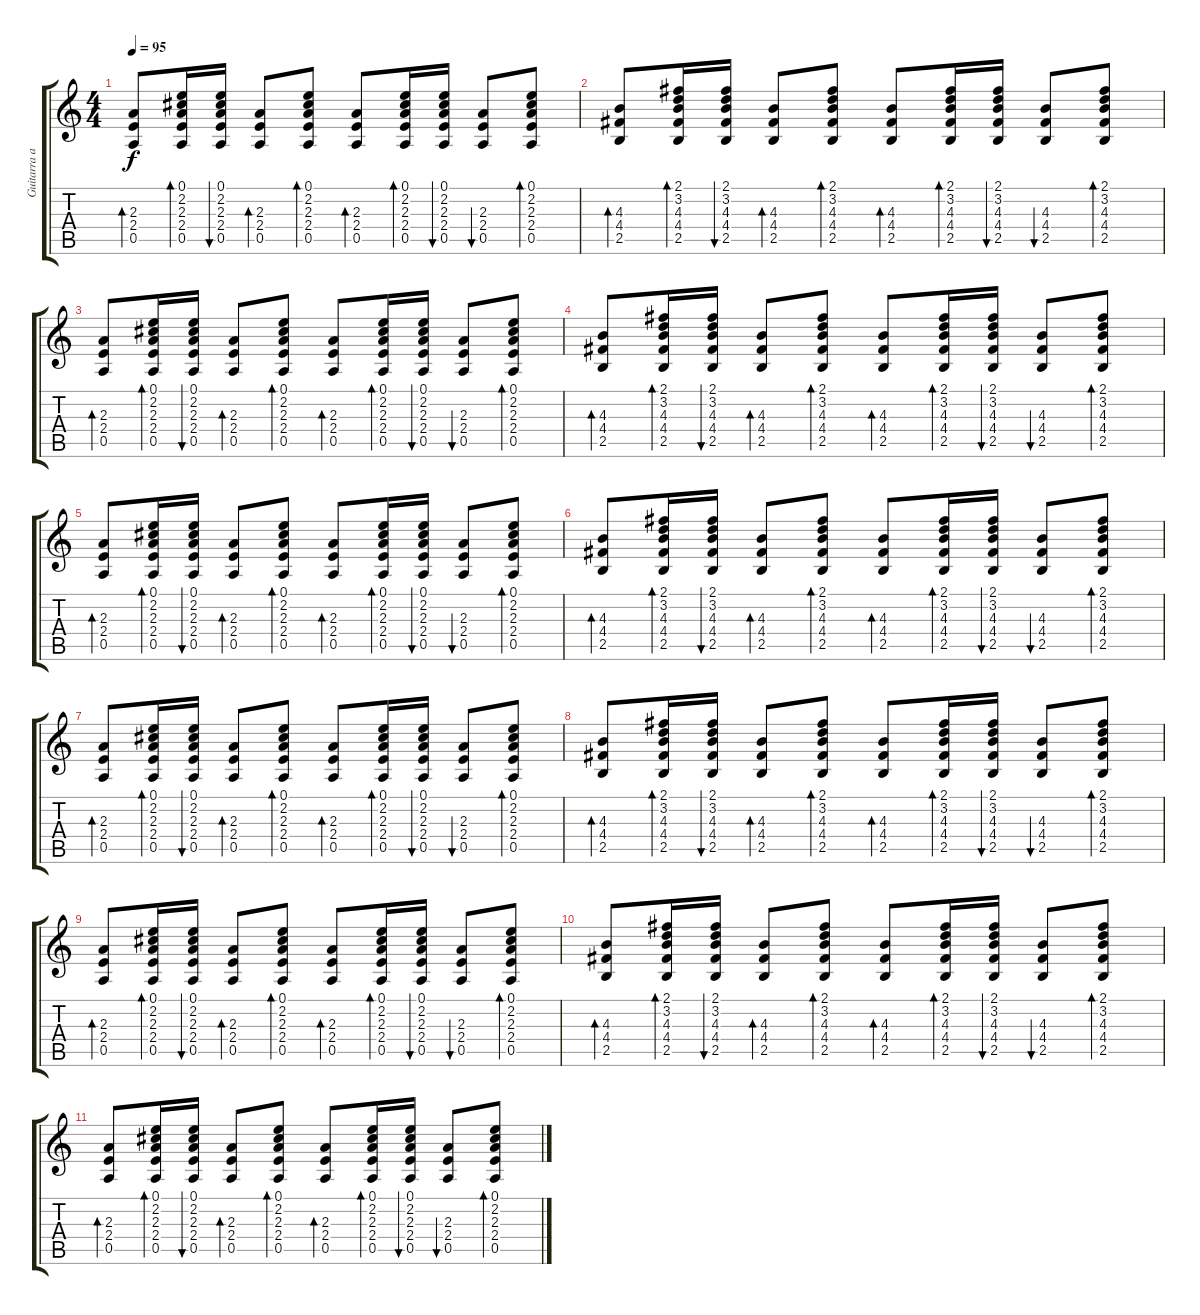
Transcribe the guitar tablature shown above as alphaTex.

\track ("Guitarra acustica 2" "Guitarra a") {instrument acousticguitarsteel}
\staff {score tabs}
\tuning (E4 B3 G3 D3 A2 E2) {hide}
\ts (4 4)
\tempo 95
\clef g2
\ks c
(2.3 2.4 0.5).8{bd 60 dy f} (0.1 2.2 2.3 2.4 0.5).16{bd 60} (0.1 2.2 2.3 2.4 0.5).16{bu 60} (2.3 2.4 0.5).8{bd 60} (0.1 2.2 2.3 2.4 0.5).8{bd 60} (2.3 2.4 0.5).8{bd 60} (0.1 2.2 2.3 2.4 0.5).16{bd 60} (0.1 2.2 2.3 2.4 0.5).16{bu 60} (2.3 2.4 0.5).8{bu 60} (0.1 2.2 2.3 2.4 0.5).8{bd 60} |
(4.3 4.4 2.5).8{bd 60} (2.1 3.2 4.3 4.4 2.5).16{bd 60} (2.1 3.2 4.3 4.4 2.5).16{bu 60} (4.3 4.4 2.5).8{bd 60} (2.1 3.2 4.3 4.4 2.5).8{bd 60} (4.3 4.4 2.5).8{bd 60} (2.1 3.2 4.3 4.4 2.5).16{bd 60} (2.1 3.2 4.3 4.4 2.5).16{bu 60} (4.3 4.4 2.5).8{bu 60} (2.1 3.2 4.3 4.4 2.5).8{bd 60} |
(2.3 2.4 0.5).8{bd 60} (0.1 2.2 2.3 2.4 0.5).16{bd 60} (0.1 2.2 2.3 2.4 0.5).16{bu 60} (2.3 2.4 0.5).8{bd 60} (0.1 2.2 2.3 2.4 0.5).8{bd 60} (2.3 2.4 0.5).8{bd 60} (0.1 2.2 2.3 2.4 0.5).16{bd 60} (0.1 2.2 2.3 2.4 0.5).16{bu 60} (2.3 2.4 0.5).8{bu 60} (0.1 2.2 2.3 2.4 0.5).8{bd 60} |
(4.3 4.4 2.5).8{bd 60} (2.1 3.2 4.3 4.4 2.5).16{bd 60} (2.1 3.2 4.3 4.4 2.5).16{bu 60} (4.3 4.4 2.5).8{bd 60} (2.1 3.2 4.3 4.4 2.5).8{bd 60} (4.3 4.4 2.5).8{bd 60} (2.1 3.2 4.3 4.4 2.5).16{bd 60} (2.1 3.2 4.3 4.4 2.5).16{bu 60} (4.3 4.4 2.5).8{bu 60} (2.1 3.2 4.3 4.4 2.5).8{bd 60} |
(2.3 2.4 0.5).8{bd 60} (0.1 2.2 2.3 2.4 0.5).16{bd 60} (0.1 2.2 2.3 2.4 0.5).16{bu 60} (2.3 2.4 0.5).8{bd 60} (0.1 2.2 2.3 2.4 0.5).8{bd 60} (2.3 2.4 0.5).8{bd 60} (0.1 2.2 2.3 2.4 0.5).16{bd 60} (0.1 2.2 2.3 2.4 0.5).16{bu 60} (2.3 2.4 0.5).8{bu 60} (0.1 2.2 2.3 2.4 0.5).8{bd 60} |
(4.3 4.4 2.5).8{bd 60 volume 9} (2.1 3.2 4.3 4.4 2.5).16{bd 60} (2.1 3.2 4.3 4.4 2.5).16{bu 60} (4.3 4.4 2.5).8{bd 60} (2.1 3.2 4.3 4.4 2.5).8{bd 60} (4.3 4.4 2.5).8{bd 60} (2.1 3.2 4.3 4.4 2.5).16{bd 60} (2.1 3.2 4.3 4.4 2.5).16{bu 60} (4.3 4.4 2.5).8{bu 60} (2.1 3.2 4.3 4.4 2.5).8{bd 60} |
(2.3 2.4 0.5).8{bd 60 volume 8} (0.1 2.2 2.3 2.4 0.5).16{bd 60} (0.1 2.2 2.3 2.4 0.5).16{bu 60} (2.3 2.4 0.5).8{bd 60} (0.1 2.2 2.3 2.4 0.5).8{bd 60} (2.3 2.4 0.5).8{bd 60} (0.1 2.2 2.3 2.4 0.5).16{bd 60} (0.1 2.2 2.3 2.4 0.5).16{bu 60} (2.3 2.4 0.5).8{bu 60} (0.1 2.2 2.3 2.4 0.5).8{bd 60} |
(4.3 4.4 2.5).8{bd 60 volume 7} (2.1 3.2 4.3 4.4 2.5).16{bd 60} (2.1 3.2 4.3 4.4 2.5).16{bu 60} (4.3 4.4 2.5).8{bd 60} (2.1 3.2 4.3 4.4 2.5).8{bd 60} (4.3 4.4 2.5).8{bd 60} (2.1 3.2 4.3 4.4 2.5).16{bd 60} (2.1 3.2 4.3 4.4 2.5).16{bu 60} (4.3 4.4 2.5).8{bu 60} (2.1 3.2 4.3 4.4 2.5).8{bd 60} |
(2.3 2.4 0.5).8{bd 60 volume 6} (0.1 2.2 2.3 2.4 0.5).16{bd 60} (0.1 2.2 2.3 2.4 0.5).16{bu 60} (2.3 2.4 0.5).8{bd 60} (0.1 2.2 2.3 2.4 0.5).8{bd 60} (2.3 2.4 0.5).8{bd 60 volume 5} (0.1 2.2 2.3 2.4 0.5).16{bd 60} (0.1 2.2 2.3 2.4 0.5).16{bu 60} (2.3 2.4 0.5).8{bu 60} (0.1 2.2 2.3 2.4 0.5).8{bd 60} |
(4.3 4.4 2.5).8{bd 60 volume 4} (2.1 3.2 4.3 4.4 2.5).16{bd 60} (2.1 3.2 4.3 4.4 2.5).16{bu 60} (4.3 4.4 2.5).8{bd 60} (2.1 3.2 4.3 4.4 2.5).8{bd 60} (4.3 4.4 2.5).8{bd 60 volume 3} (2.1 3.2 4.3 4.4 2.5).16{bd 60} (2.1 3.2 4.3 4.4 2.5).16{bu 60} (4.3 4.4 2.5).8{bu 60} (2.1 3.2 4.3 4.4 2.5).8{bd 60} |
(2.3 2.4 0.5).8{bd 60 volume 2} (0.1 2.2 2.3 2.4 0.5).16{bd 60} (0.1 2.2 2.3 2.4 0.5).16{bu 60} (2.3 2.4 0.5).8{bd 60} (0.1 2.2 2.3 2.4 0.5).8{bd 60} (2.3 2.4 0.5).8{bd 60 volume 1} (0.1 2.2 2.3 2.4 0.5).16{bd 60} (0.1 2.2 2.3 2.4 0.5).16{bu 60} (2.3 2.4 0.5).8{bu 60} (0.1 2.2 2.3 2.4 0.5).8{bd 60 volume 0}
